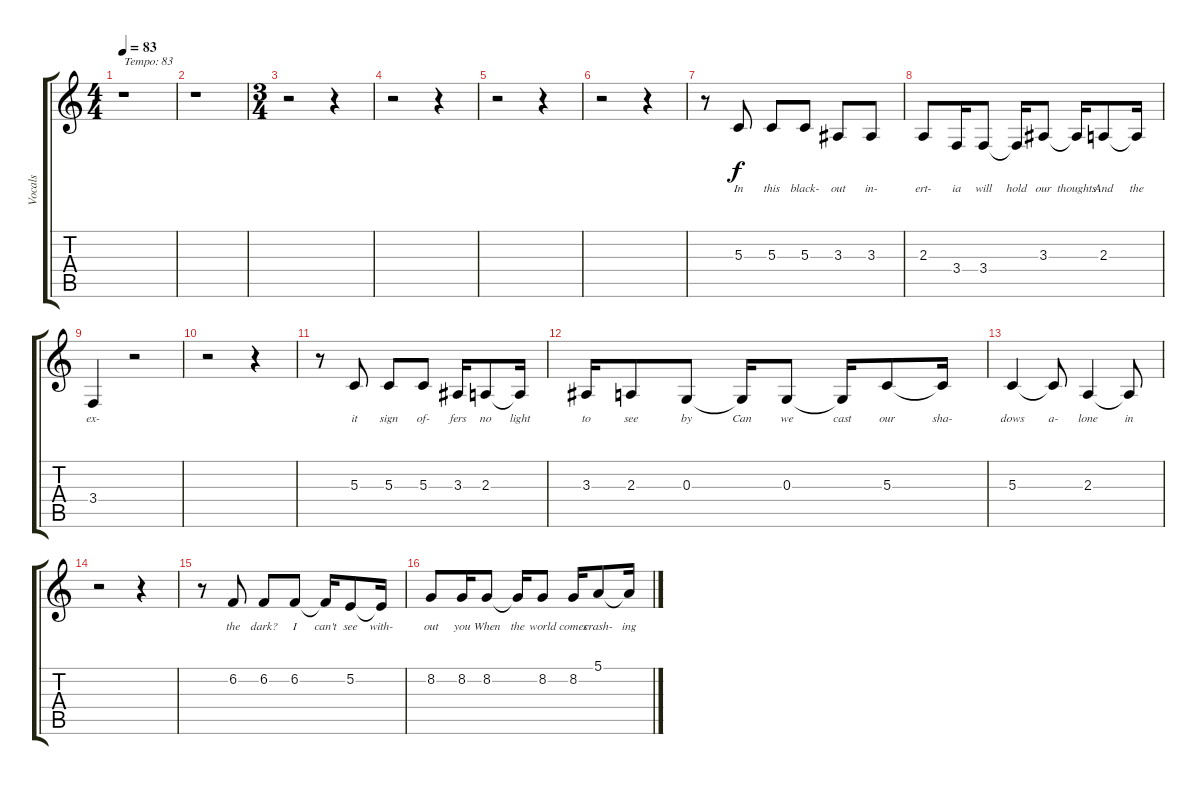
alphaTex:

\track ("Vocals" "Vocals") {instrument lead6voice}
\staff {score tabs}
\tuning (E4 B3 G3 D3 A2 D2) {hide}
\ts (4 4)
\tempo 83
\clef g2
\ks c
r.1{txt "Tempo: 83" dy f instrument lead6voice} |
r.1 |
\ts (3 4)
r.2 r.4 |
r.2 r.4 |
r.2 r.4 |
r.2 r.4 |
r.8 5.3.8{lyrics (0 "In") lyrics (1 "") lyrics (2 "") lyrics (3 "") lyrics (4 "")} 5.3.8{lyrics (0 "this") lyrics (1 "") lyrics (2 "") lyrics (3 "") lyrics (4 "")} 5.3.8{lyrics (0 "black-") lyrics (1 "") lyrics (2 "") lyrics (3 "") lyrics (4 "")} 3.3.8{lyrics (0 "out") lyrics (1 "") lyrics (2 "") lyrics (3 "") lyrics (4 "")} 3.3.8{lyrics (0 "in-") lyrics (1 "") lyrics (2 "") lyrics (3 "") lyrics (4 "")} |
2.3.8{lyrics (0 "ert-") lyrics (1 "") lyrics (2 "") lyrics (3 "") lyrics (4 "")} 3.4.16{lyrics (0 "ia") lyrics (1 "") lyrics (2 "") lyrics (3 "") lyrics (4 "")} 3.4.8{lyrics (0 "will") lyrics (1 "") lyrics (2 "") lyrics (3 "") lyrics (4 "")} 3.4{t}.16{lyrics (0 "hold") lyrics (1 "") lyrics (2 "") lyrics (3 "") lyrics (4 "")} 3.3.8{lyrics (0 "our") lyrics (1 "") lyrics (2 "") lyrics (3 "") lyrics (4 "")} 3.3{t}.16{lyrics (0 "thoughts") lyrics (1 "") lyrics (2 "") lyrics (3 "") lyrics (4 "")} 2.3.8{lyrics (0 "And") lyrics (1 "") lyrics (2 "") lyrics (3 "") lyrics (4 "")} 2.3{t}.16{lyrics (0 "the") lyrics (1 "") lyrics (2 "") lyrics (3 "") lyrics (4 "")} |
3.4.4{lyrics (0 "ex-") lyrics (1 "") lyrics (2 "") lyrics (3 "") lyrics (4 "")} r.2 |
r.2 r.4 |
r.8 5.3.8{lyrics (0 "it") lyrics (1 "") lyrics (2 "") lyrics (3 "") lyrics (4 "")} 5.3.8{lyrics (0 "sign") lyrics (1 "") lyrics (2 "") lyrics (3 "") lyrics (4 "")} 5.3.8{lyrics (0 "of-") lyrics (1 "") lyrics (2 "") lyrics (3 "") lyrics (4 "")} 3.3.16{lyrics (0 "fers") lyrics (1 "") lyrics (2 "") lyrics (3 "") lyrics (4 "")} 2.3.8{lyrics (0 "no") lyrics (1 "") lyrics (2 "") lyrics (3 "") lyrics (4 "")} 2.3{t}.16{lyrics (0 "light") lyrics (1 "") lyrics (2 "") lyrics (3 "") lyrics (4 "")} |
3.3.16{lyrics (0 "to") lyrics (1 "") lyrics (2 "") lyrics (3 "") lyrics (4 "")} 2.3.8{lyrics (0 "see") lyrics (1 "") lyrics (2 "") lyrics (3 "") lyrics (4 "")} 0.3.8{lyrics (0 "by") lyrics (1 "") lyrics (2 "") lyrics (3 "") lyrics (4 "")} 0.3{t}.16{lyrics (0 "Can") lyrics (1 "") lyrics (2 "") lyrics (3 "") lyrics (4 "")} 0.3.8{lyrics (0 "we") lyrics (1 "") lyrics (2 "") lyrics (3 "") lyrics (4 "")} 0.3{t}.16{lyrics (0 "cast") lyrics (1 "") lyrics (2 "") lyrics (3 "") lyrics (4 "")} 5.3.8{lyrics (0 "our") lyrics (1 "") lyrics (2 "") lyrics (3 "") lyrics (4 "")} 5.3{t}.16{lyrics (0 "sha-") lyrics (1 "") lyrics (2 "") lyrics (3 "") lyrics (4 "")} |
5.3.4{lyrics (0 "dows") lyrics (1 "") lyrics (2 "") lyrics (3 "") lyrics (4 "")} 5.3{t}.8{lyrics (0 "a-") lyrics (1 "") lyrics (2 "") lyrics (3 "") lyrics (4 "")} 2.3.4{lyrics (0 "lone") lyrics (1 "") lyrics (2 "") lyrics (3 "") lyrics (4 "")} 2.3{t}.8{lyrics (0 "in") lyrics (1 "") lyrics (2 "") lyrics (3 "") lyrics (4 "")} |
r.2 r.4 |
r.8 6.2.8{lyrics (0 "the") lyrics (1 "") lyrics (2 "") lyrics (3 "") lyrics (4 "")} 6.2.8{lyrics (0 "dark?") lyrics (1 "") lyrics (2 "") lyrics (3 "") lyrics (4 "")} 6.2.8{lyrics (0 "I") lyrics (1 "") lyrics (2 "") lyrics (3 "") lyrics (4 "")} 6.2{t}.16{lyrics (0 "can't") lyrics (1 "") lyrics (2 "") lyrics (3 "") lyrics (4 "")} 5.2.8{lyrics (0 "see") lyrics (1 "") lyrics (2 "") lyrics (3 "") lyrics (4 "")} 5.2{t}.16{lyrics (0 "with-") lyrics (1 "") lyrics (2 "") lyrics (3 "") lyrics (4 "")} |
8.2.8{lyrics (0 "out") lyrics (1 "") lyrics (2 "") lyrics (3 "") lyrics (4 "")} 8.2.16{lyrics (0 "you") lyrics (1 "") lyrics (2 "") lyrics (3 "") lyrics (4 "")} 8.2.8{lyrics (0 "When") lyrics (1 "") lyrics (2 "") lyrics (3 "") lyrics (4 "")} 8.2{t}.16{lyrics (0 "the") lyrics (1 "") lyrics (2 "") lyrics (3 "") lyrics (4 "")} 8.2.8{lyrics (0 "world") lyrics (1 "") lyrics (2 "") lyrics (3 "") lyrics (4 "")} 8.2.16{lyrics (0 "comes") lyrics (1 "") lyrics (2 "") lyrics (3 "") lyrics (4 "")} 5.1.8{lyrics (0 "crash-") lyrics (1 "") lyrics (2 "") lyrics (3 "") lyrics (4 "")} 5.1{t}.16{lyrics (0 "ing") lyrics (1 "") lyrics (2 "") lyrics (3 "") lyrics (4 "")}
